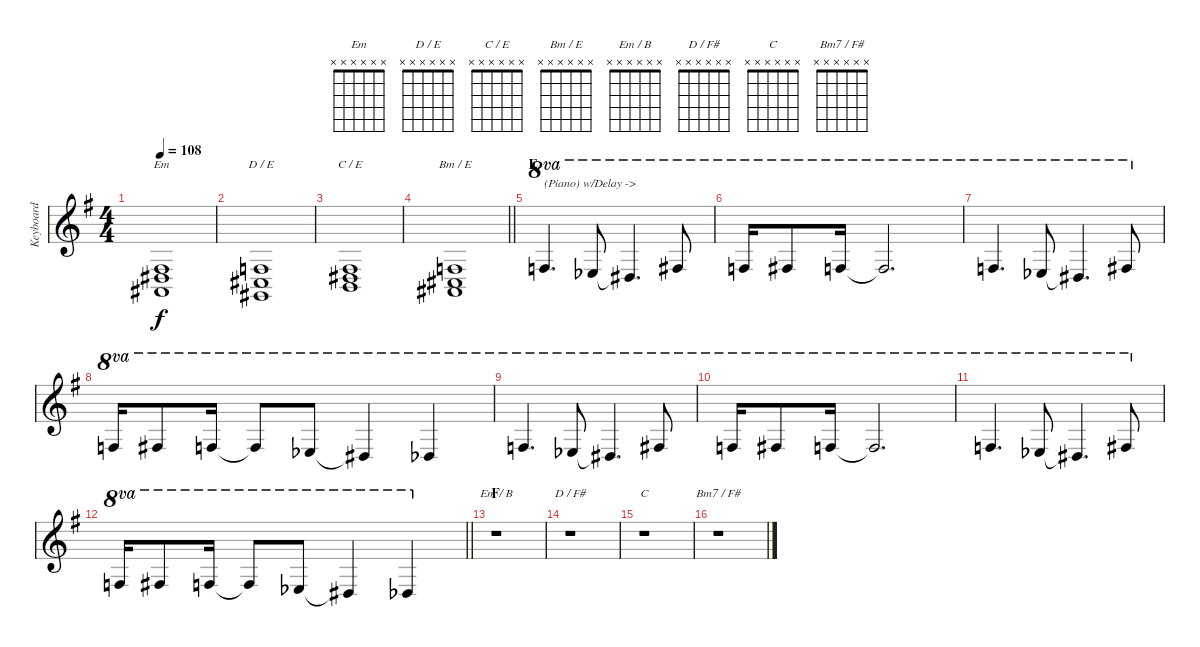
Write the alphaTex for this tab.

\track ("Keyboard" "Keyboard") {instrument acousticgrandpiano}
\staff {score}
\tuning (E4 B3 G3 D3 A2 E2) {hide}
\chord ("Em" x x x x x x)
\chord ("D / E" x x x x x x)
\chord ("C / E" x x x x x x)
\chord ("Bm / E" x x x x x x)
\chord ("Em / B" x x x x x x)
\chord ("D / F#" x x x x x x)
\chord ("C" x x x x x x)
\chord ("Bm7 / F#" x x x x x x)
\ts (4 4)
\tempo 108
\clef g2
\ks eminor
(4.4 6.5 6.6).1{ch "Em" dy f} |
(3.4 4.5 4.6).1{ch "D / E"} |
(4.4 6.5 7.6).1{ch "C / E"} |
\barLineRight lightlight
(3.4 4.5 6.6).1{ch "Bm / E"} |
\section ("" "E")
10.3.4{d ot 8va txt "(Piano) w/Delay ->" volume 13 instrument acousticgrandpiano} 8.3{acc b}.8{ot 8va} 8.3{t}.4{d ot 8va} 7.2.8{ot 8va} |
10.3.16{ot 8va} 7.2.8{ot 8va} 10.3.16{ot 8va} 10.3{t}.2{d ot 8va} |
10.3.4{d ot 8va} 8.3{acc b}.8{ot 8va} 8.3{t}.4{d ot 8va} 7.2.8{ot 8va} |
10.3.16{ot 8va} 7.2.8{ot 8va} 10.3.16{ot 8va} 10.3{t}.8{ot 8va} 8.3{acc b}.8{ot 8va} 8.3{t}.4{ot 8va} 6.3{acc b}.4{ot 8va} |
10.3.4{d ot 8va} 8.3{acc b}.8{ot 8va} 8.3{t}.4{d ot 8va} 7.2.8{ot 8va} |
10.3.16{ot 8va} 7.2.8{ot 8va} 10.3.16{ot 8va} 10.3{t}.2{d ot 8va} |
10.3.4{d ot 8va} 8.3{acc b}.8{ot 8va} 8.3{t}.4{d ot 8va} 7.2.8{ot 8va} |
\barLineRight lightlight
10.3.16{ot 8va} 7.2.8{ot 8va} 10.3.16{ot 8va} 10.3{t}.8{ot 8va} 8.3{acc b}.8{ot 8va} 8.3{t}.4{ot 8va} 6.3{acc b}.4{ot 8va} |
\section ("" "F")
r.1{ch "Em / B"} |
r.1{ch "D / F#"} |
r.1{ch "C"} |
r.1{ch "Bm7 / F#"}
